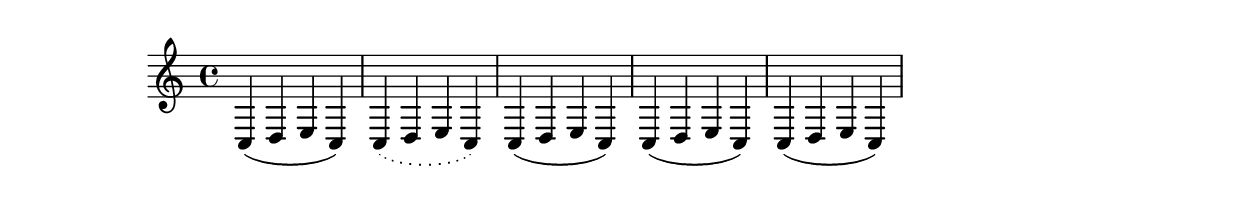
\version "1.9.8"
\header {texidoc = "@cindex Slur, dotted
You can print different kinds of slurs (dotted, dashed, etc). "
} 
\score{
	\notes{
		c( d e  c) |
		\slurDotted
		c( d e  c) |
		\slurSolid
		c( d e  c) |
		\property Voice. Slur \set #'dashed = #0.0
		c( d e  c) |
		\slurSolid
		c( d e  c) |
	}
	\paper{ raggedright=##t }
%	      indent = 0.0\pt
		%for broken!
		% linewidth= 30.\mm
%	}
}



